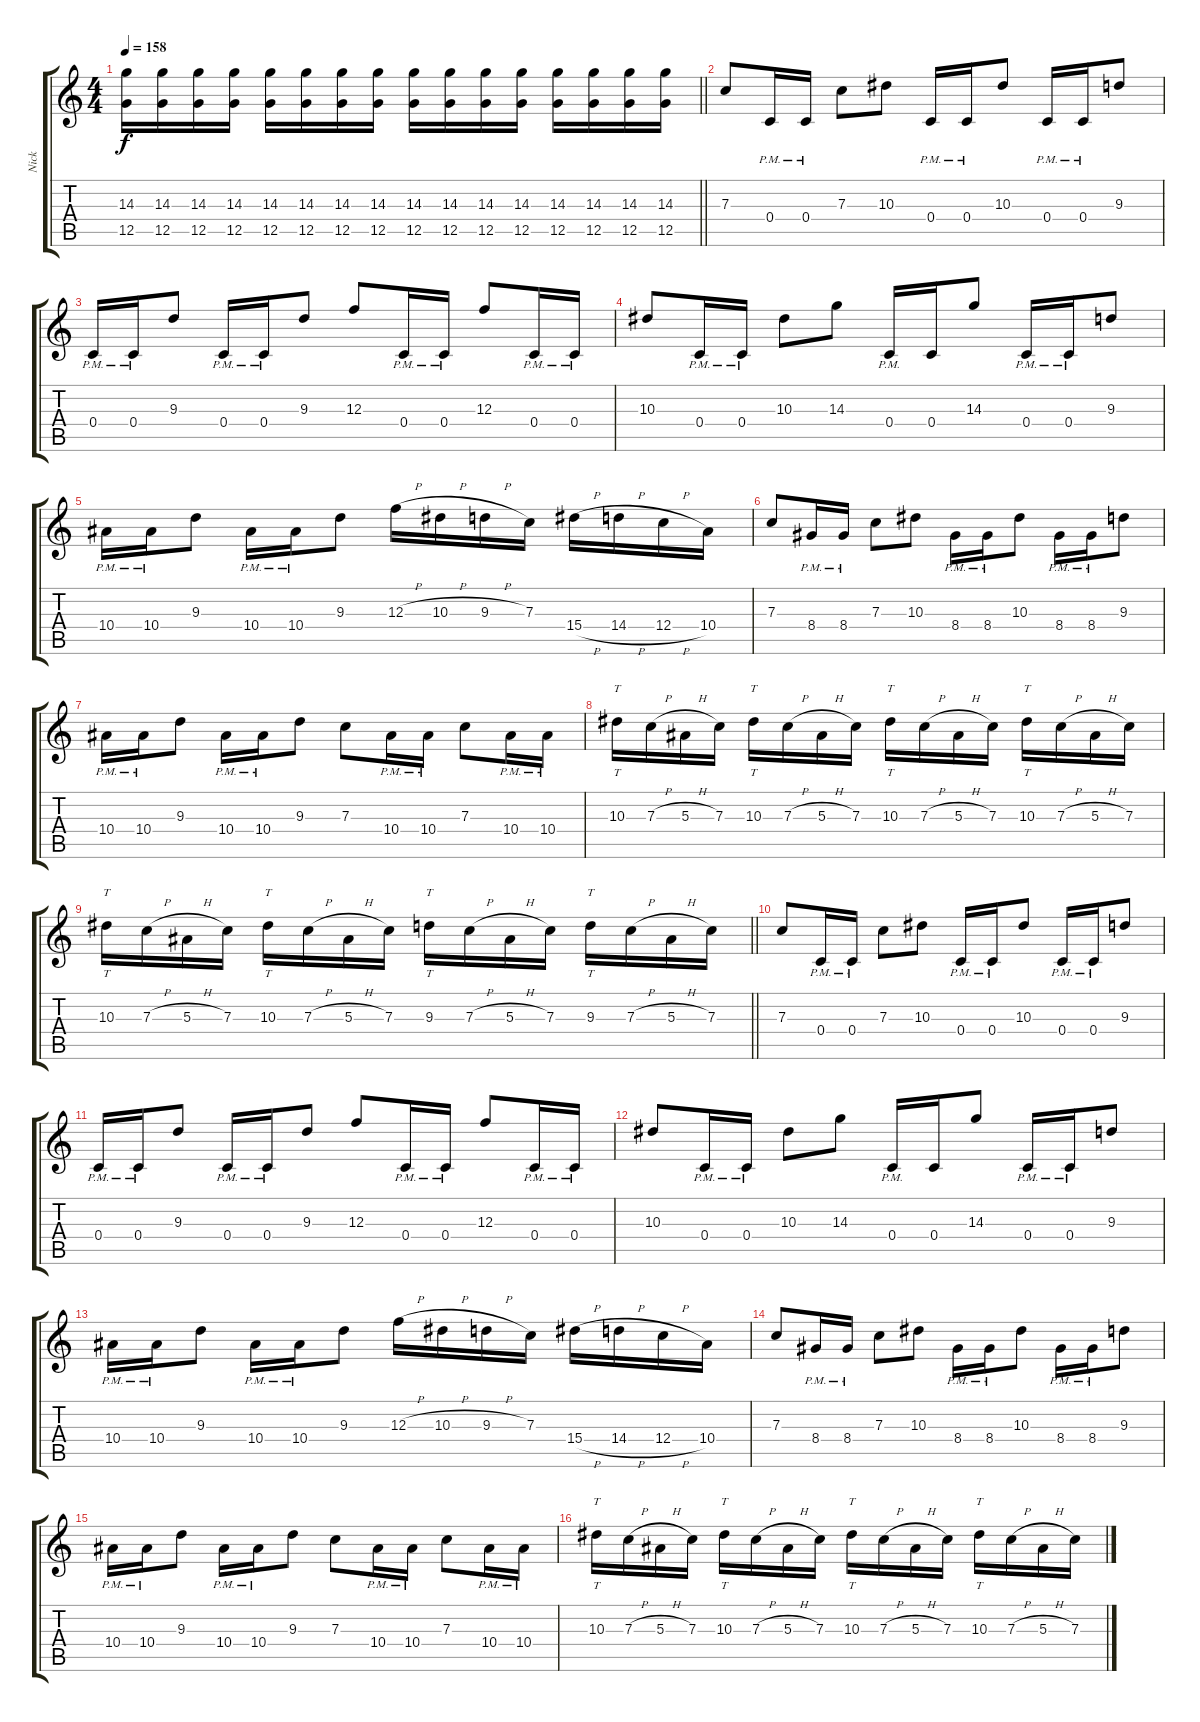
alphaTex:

\track ("Nick" "Nick") {instrument distortionguitar}
\staff {score tabs}
\tuning (D4 A3 F3 C3 G2 C2) {hide}
\ts (4 4)
\tempo 158
\clef g2
\barLineRight lightlight
\ks c
(14.3 12.5).16{dy f} (14.3 12.5).16 (14.3 12.5).16 (14.3 12.5).16 (14.3 12.5).16 (14.3 12.5).16 (14.3 12.5).16 (14.3 12.5).16 (14.3 12.5).16 (14.3 12.5).16 (14.3 12.5).16 (14.3 12.5).16 (14.3 12.5).16 (14.3 12.5).16 (14.3 12.5).16 (14.3 12.5).16 |
7.3.8 0.4{pm}.16 0.4{pm}.16 7.3.8 10.3.8 0.4{pm}.16 0.4{pm}.16 10.3.8 0.4{pm}.16 0.4{pm}.16 9.3.8 |
0.4{pm}.16 0.4{pm}.16 9.3.8 0.4{pm}.16 0.4{pm}.16 9.3.8 12.3.8 0.4{pm}.16 0.4{pm}.16 12.3.8 0.4{pm}.16 0.4{pm}.16 |
10.3.8 0.4{pm}.16 0.4{pm}.16 10.3.8 14.3.8 0.4{pm}.16 0.4.16 14.3.8 0.4{pm}.16 0.4{pm}.16 9.3.8 |
10.4{pm}.16 10.4{pm}.16 9.3.8 10.4{pm}.16 10.4{pm}.16 9.3.8 12.3{h}.16 10.3{h}.16 9.3{h}.16 7.3.16 15.4{h}.16 14.4{h}.16 12.4{h}.16 10.4.16 |
7.3.8 8.4{pm}.16 8.4{pm}.16 7.3.8 10.3.8 8.4{pm}.16 8.4{pm}.16 10.3.8 8.4{pm}.16 8.4{pm}.16 9.3.8 |
10.4{pm}.16 10.4{pm}.16 9.3.8 10.4{pm}.16 10.4{pm}.16 9.3.8 7.3.8 10.4{pm}.16 10.4{pm}.16 7.3.8 10.4{pm}.16 10.4{pm}.16 |
10.3.16{tt} 7.3{h}.16 5.3{h}.16 7.3.16 10.3.16{tt} 7.3{h}.16 5.3{h}.16 7.3.16 10.3.16{tt} 7.3{h}.16 5.3{h}.16 7.3.16 10.3.16{tt} 7.3{h}.16 5.3{h}.16 7.3.16 |
\barLineRight lightlight
10.3.16{tt} 7.3{h}.16 5.3{h}.16 7.3.16 10.3.16{tt} 7.3{h}.16 5.3{h}.16 7.3.16 9.3.16{tt} 7.3{h}.16 5.3{h}.16 7.3.16 9.3.16{tt} 7.3{h}.16 5.3{h}.16 7.3.16 |
7.3.8 0.4{pm}.16 0.4{pm}.16 7.3.8 10.3.8 0.4{pm}.16 0.4{pm}.16 10.3.8 0.4{pm}.16 0.4{pm}.16 9.3.8 |
0.4{pm}.16 0.4{pm}.16 9.3.8 0.4{pm}.16 0.4{pm}.16 9.3.8 12.3.8 0.4{pm}.16 0.4{pm}.16 12.3.8 0.4{pm}.16 0.4{pm}.16 |
10.3.8 0.4{pm}.16 0.4{pm}.16 10.3.8 14.3.8 0.4{pm}.16 0.4.16 14.3.8 0.4{pm}.16 0.4{pm}.16 9.3.8 |
10.4{pm}.16 10.4{pm}.16 9.3.8 10.4{pm}.16 10.4{pm}.16 9.3.8 12.3{h}.16 10.3{h}.16 9.3{h}.16 7.3.16 15.4{h}.16 14.4{h}.16 12.4{h}.16 10.4.16 |
7.3.8 8.4{pm}.16 8.4{pm}.16 7.3.8 10.3.8 8.4{pm}.16 8.4{pm}.16 10.3.8 8.4{pm}.16 8.4{pm}.16 9.3.8 |
10.4{pm}.16 10.4{pm}.16 9.3.8 10.4{pm}.16 10.4{pm}.16 9.3.8 7.3.8 10.4{pm}.16 10.4{pm}.16 7.3.8 10.4{pm}.16 10.4{pm}.16 |
10.3.16{tt} 7.3{h}.16 5.3{h}.16 7.3.16 10.3.16{tt} 7.3{h}.16 5.3{h}.16 7.3.16 10.3.16{tt} 7.3{h}.16 5.3{h}.16 7.3.16 10.3.16{tt} 7.3{h}.16 5.3{h}.16 7.3.16
